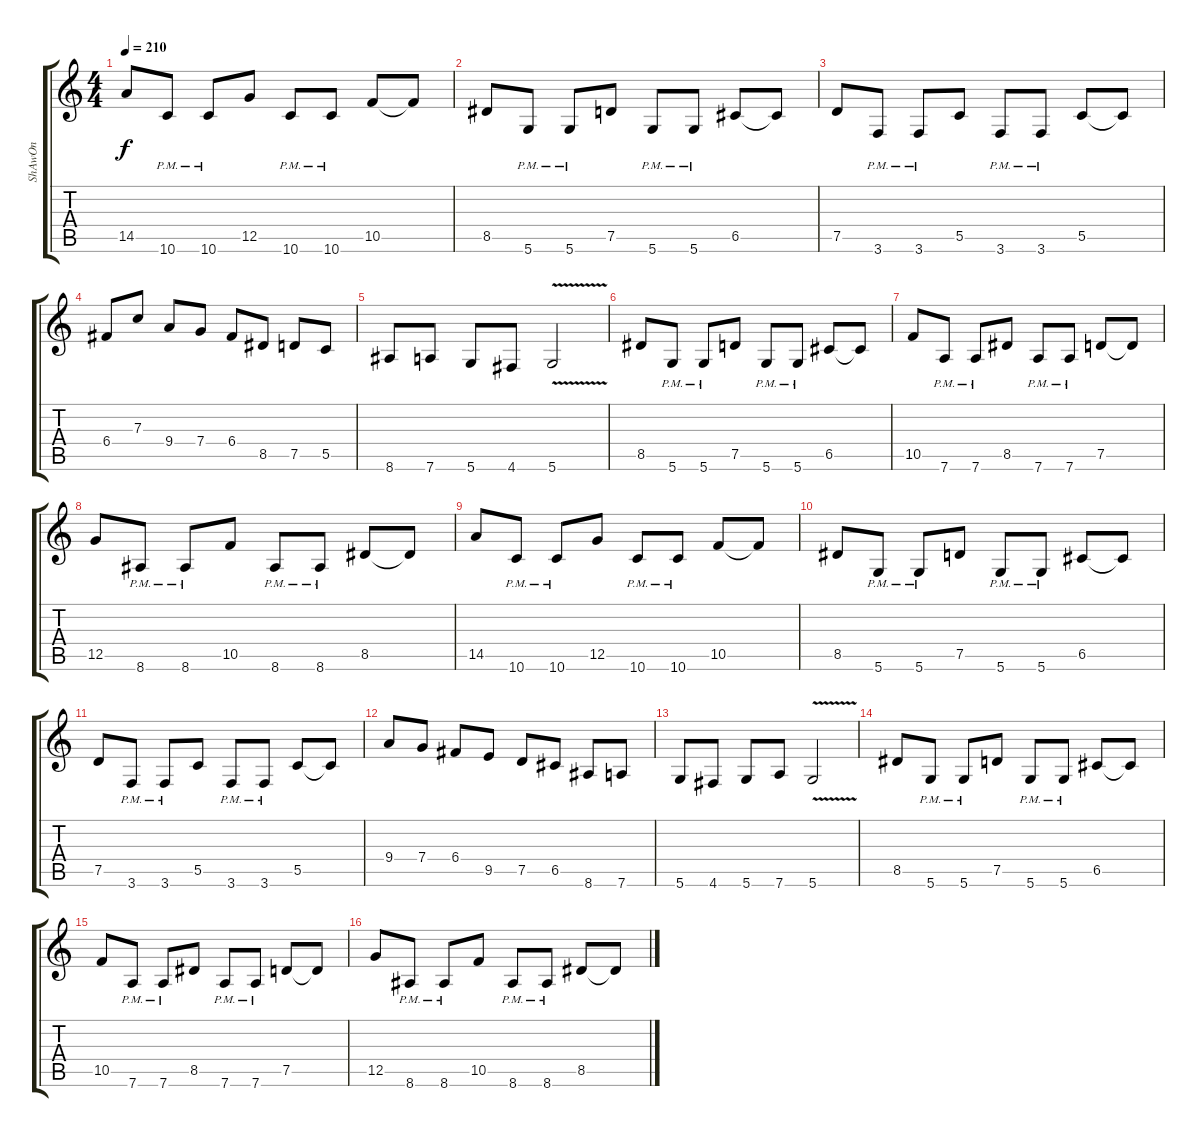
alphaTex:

\track ("ShAwOn" "ShAwOn") {instrument overdrivenguitar}
\staff {score tabs}
\tuning (D4 A3 F3 C3 G2 D2) {hide}
\ts (4 4)
\tempo 210
\clef g2
\ks c
14.5.8{dy f} 10.6{pm}.8 10.6{pm}.8 12.5.8 10.6{pm}.8 10.6{pm}.8 10.5.8 10.5{t}.8 |
8.5.8 5.6{pm}.8 5.6{pm}.8 7.5.8 5.6{pm}.8 5.6{pm}.8 6.5.8 6.5{t}.8 |
7.5.8 3.6{pm}.8 3.6{pm}.8 5.5.8 3.6{pm}.8 3.6{pm}.8 5.5.8 5.5{t}.8 |
6.4.8 7.3.8 9.4.8 7.4.8 6.4.8 8.5.8 7.5.8 5.5.8 |
8.6.8 7.6.8 5.6.8 4.6.8 5.6{v}.2 |
8.5.8 5.6{pm}.8 5.6{pm}.8 7.5.8 5.6{pm}.8 5.6{pm}.8 6.5.8 6.5{t}.8 |
10.5.8 7.6{pm}.8 7.6{pm}.8 8.5.8 7.6{pm}.8 7.6{pm}.8 7.5.8 7.5{t}.8 |
12.5.8 8.6{pm}.8 8.6{pm}.8 10.5.8 8.6{pm}.8 8.6{pm}.8 8.5.8 8.5{t}.8 |
14.5.8 10.6{pm}.8 10.6{pm}.8 12.5.8 10.6{pm}.8 10.6{pm}.8 10.5.8 10.5{t}.8 |
8.5.8 5.6{pm}.8 5.6{pm}.8 7.5.8 5.6{pm}.8 5.6{pm}.8 6.5.8 6.5{t}.8 |
7.5.8 3.6{pm}.8 3.6{pm}.8 5.5.8 3.6{pm}.8 3.6{pm}.8 5.5.8 5.5{t}.8 |
9.4.8 7.4.8 6.4.8 9.5.8 7.5.8 6.5.8 8.6.8 7.6.8 |
5.6.8 4.6.8 5.6.8 7.6.8 5.6{v}.2 |
8.5.8 5.6{pm}.8 5.6{pm}.8 7.5.8 5.6{pm}.8 5.6{pm}.8 6.5.8 6.5{t}.8 |
10.5.8 7.6{pm}.8 7.6{pm}.8 8.5.8 7.6{pm}.8 7.6{pm}.8 7.5.8 7.5{t}.8 |
12.5.8 8.6{pm}.8 8.6{pm}.8 10.5.8 8.6{pm}.8 8.6{pm}.8 8.5.8 8.5{t}.8
